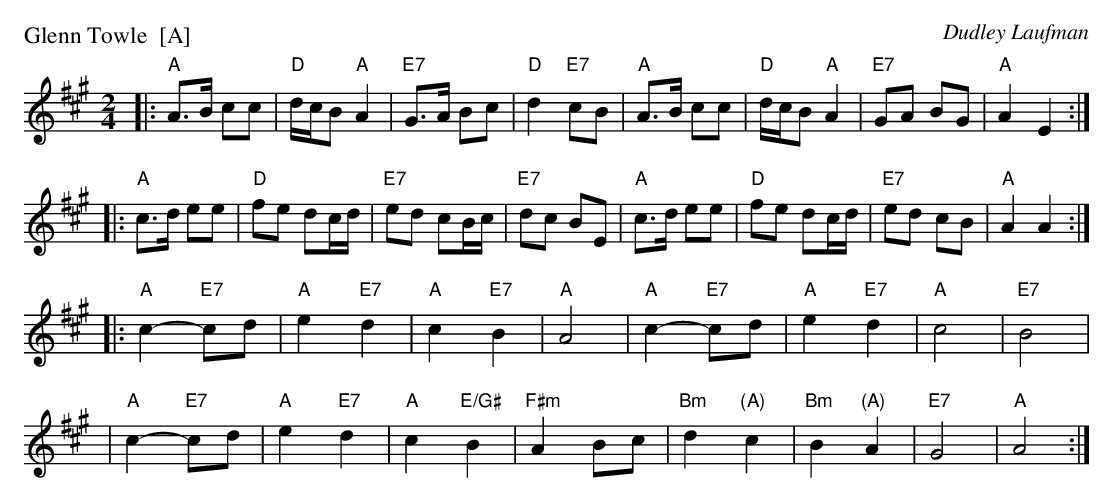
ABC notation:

X:1
P: Glenn Towle  [A]
C: Dudley Laufman
M: 2/4
L: 1/8
K: A
|: "A"A>B cc | "D"d/c/B "A"A2 | "E7"G>A Bc | "D"d2 "E7"cB \
|  "A"A>B cc | "D"d/c/B "A"A2 | "E7"GA BG | "A"A2 E2 :|
|: "A"c>d ee | "D"fe dc/d/ | "E7"ed cB/c/ | "E7"dc BE \
|  "A"c>d ee | "D"fe dc/d/ | "E7"ed cB | "A"A2 A2 :|
|: "A"c2- "E7"cd | "A"e2 "E7"d2 | "A"c2 "E7"B2 | "A"A4 \
|  "A"c2- "E7"cd | "A"e2 "E7"d2 | "A"c4 | "E7"B4 |
|  "A"c2- "E7"cd | "A"e2 "E7"d2 | "A"c2 "E/G#"B2 | "F#m"A2 Bc \
|  "Bm"d2 "(A)"c2 | "Bm"B2 "(A)"A2 | "E7"G4 | "A"A4 :|
